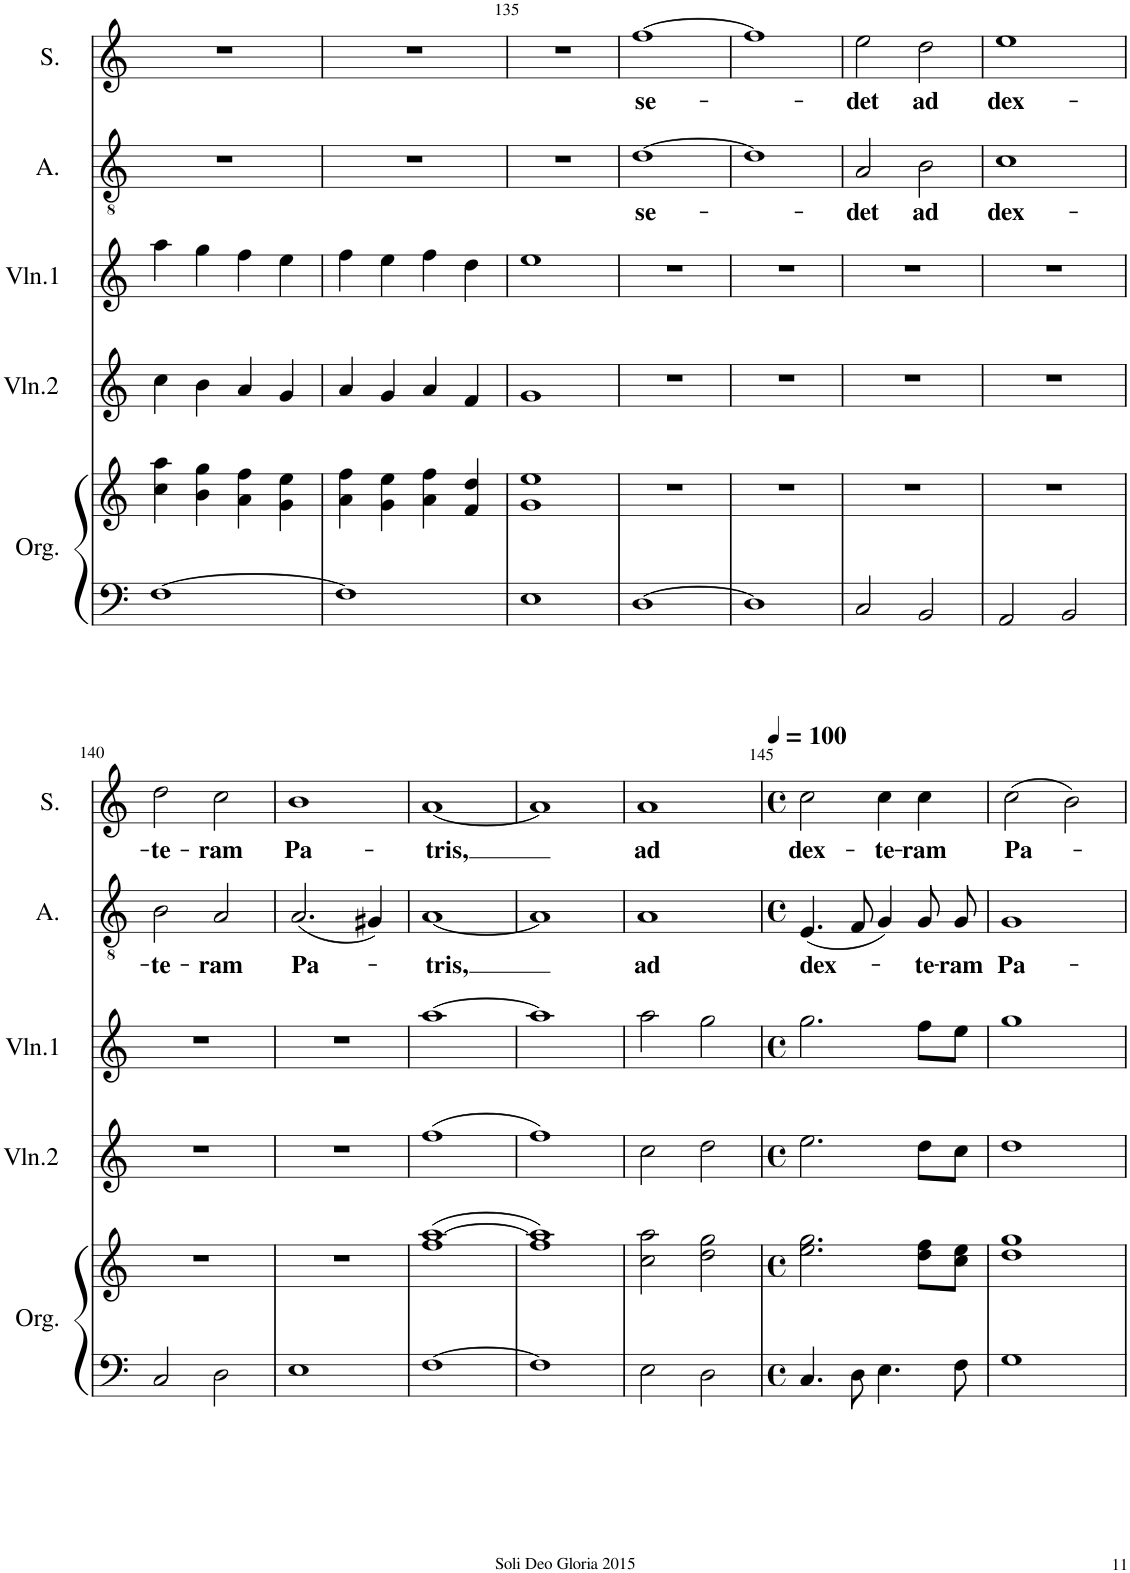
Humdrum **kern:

**kern	**kern	**kern	**kern	**kern	**text	**kern	**text
*part5	*part5	*part4	*part3	*part2	*part2	*part1	*part1
*staff6	*staff5	*staff4	*staff3	*staff2	*staff2	*staff1	*staff1
*I"Orgue	*	*I"Violon 2	*I"Violon 1	*I"Alto	*	*I"Soprano	*
*I'Org.	*	*I'Vln.2	*I'Vln.1	*I'A.	*	*I'S.	*
!!LO:PB:g=z
*clefF4	*clefG2	*clefG2	*clefG2	*clefGv2	*	*clefG2	*
*k[]	*k[]	*k[]	*k[]	*k[]	*	*k[]	*
*M2/2	*M2/2	*M2/2	*M2/2	*M2/2	*	*M2/2	*
*met(c|)	*met(c|)	*met(c|)	*met(c|)	*met(c|)	*	*met(c|)	*
=133	=133	=133	=133	=133	=133	=133	=133
[1F	4cc\ 4aa\	4cc\	4aa\	1r	.	1r	.
.	4b\ 4gg\	4b\	4gg\	.	.	.	.
.	4a\ 4ff\	4a/	4ff\	.	.	.	.
.	4g\ 4ee\	4g/	4ee\	.	.	.	.
=134	=134	=134	=134	=134	=134	=134	=134
1F]	4a\ 4ff\	4a/	4ff\	1r	.	1r	.
.	4g\ 4ee\	4g/	4ee\	.	.	.	.
.	4a\ 4ff\	4a/	4ff\	.	.	.	.
.	4f/ 4dd/	4f/	4dd\	.	.	.	.
=135	=135	=135	=135	=135	=135	=135	=135
1E	1g 1ee	1g	1ee	1r	.	1r	.
=136	=136	=136	=136	=136	=136	=136	=136
!	!	!	!	!	!LO:LY:b	!	!LO:LY:b
[1D	1r	1r	1r	[1d	se-	[1ff	se-
=137	=137	=137	=137	=137	=137	=137	=137
1D]	1r	1r	1r	1d]	.	1ff]	.
=138	=138	=138	=138	=138	=138	=138	=138
!	!	!	!	!	!LO:LY:b	!	!LO:LY:b
2C/	1r	1r	1r	2A/	-det	2ee\	-det
!	!	!	!	!	!LO:LY:b	!	!LO:LY:b
2BB/	.	.	.	2B\	ad	2dd\	ad
=139	=139	=139	=139	=139	=139	=139	=139
!	!	!	!	!	!LO:LY:b	!	!LO:LY:b
2AA/	1r	1r	1r	1c	dex-	1ee	dex-
2BB/	.	.	.	.	.	.	.
!!LO:LB:g=z
=140	=140	=140	=140	=140	=140	=140	=140
!	!	!	!	!	!LO:LY:b	!	!LO:LY:b
2C/	1r	1r	1r	2B\	-te-	2dd\	-te-
!	!	!	!	!	!LO:LY:b	!	!LO:LY:b
2D\	.	.	.	2A/	-ram	2cc\	-ram
=141	=141	=141	=141	=141	=141	=141	=141
!	!	!	!	!	!LO:LY:b	!	!LO:LY:b
1E	1r	1r	1r	(2.A/	Pa-	1b	Pa-
.	.	.	.	4G#X/)	.	.	.
=142	=142	=142	=142	=142	=142	=142	=142
!	!	!	!	!	!LO:LY:b	!	!LO:LY:b
[1F	(1ff [1aa	(1ff	[1aa	[1A	-tris,	[1a	-tris,
=143	=143	=143	=143	=143	=143	=143	=143
1F]	1ff 1aa])	1ff)	1aa]	1A]	.	1a]	.
=144	=144	=144	=144	=144	=144	=144	=144
!	!	!	!	!	!LO:LY:b	!	!LO:LY:b
2E\	2cc\ 2aa\	2cc\	2aa\	1A	ad	1a	ad
2D\	2dd\ 2gg\	2dd\	2gg\	.	.	.	.
=145	=145	=145	=145	=145	=145	=145	=145
*M4/4	*M4/4	*M4/4	*M4/4	*M4/4	*	*M4/4	*
*met(c)	*met(c)	*met(c)	*met(c)	*met(c)	*	*met(c)	*
*	*	*	*	*	*	*MM100	*
!	!	!	!	!	!LO:LY:b	!	!LO:LY:b
4.C/	2.ee\ 2.gg\	2.ee\	2.gg\	(4.E/	dex-	2cc\	dex-
8D\	.	.	.	8F/	.	.	.
!	!	!	!	!	!	!	!LO:LY:b
4.E\	.	.	.	4G/)	.	4cc\	-te-
!	!	!	!	!	!LO:LY:b	!	!LO:LY:b
.	8dd\ 8ff\L	8dd\L	8ff\L	8G/L	-te-	4cc\	-ram
!	!	!	!	!	!LO:LY:b	!	!
8F\	8cc\ 8ee\J	8cc\J	8ee\J	8G/J	-ram	.	.
=146	=146	=146	=146	=146	=146	=146	=146
!	!	!	!	!	!LO:LY:b	!	!LO:LY:b
1G	1dd 1gg	1dd	1gg	1G	Pa-	(2cc\	Pa-
.	.	.	.	.	.	2b\)	.
=	=	=	=	=	=	=	=
*-	*-	*-	*-	*-	*-	*-	*-
